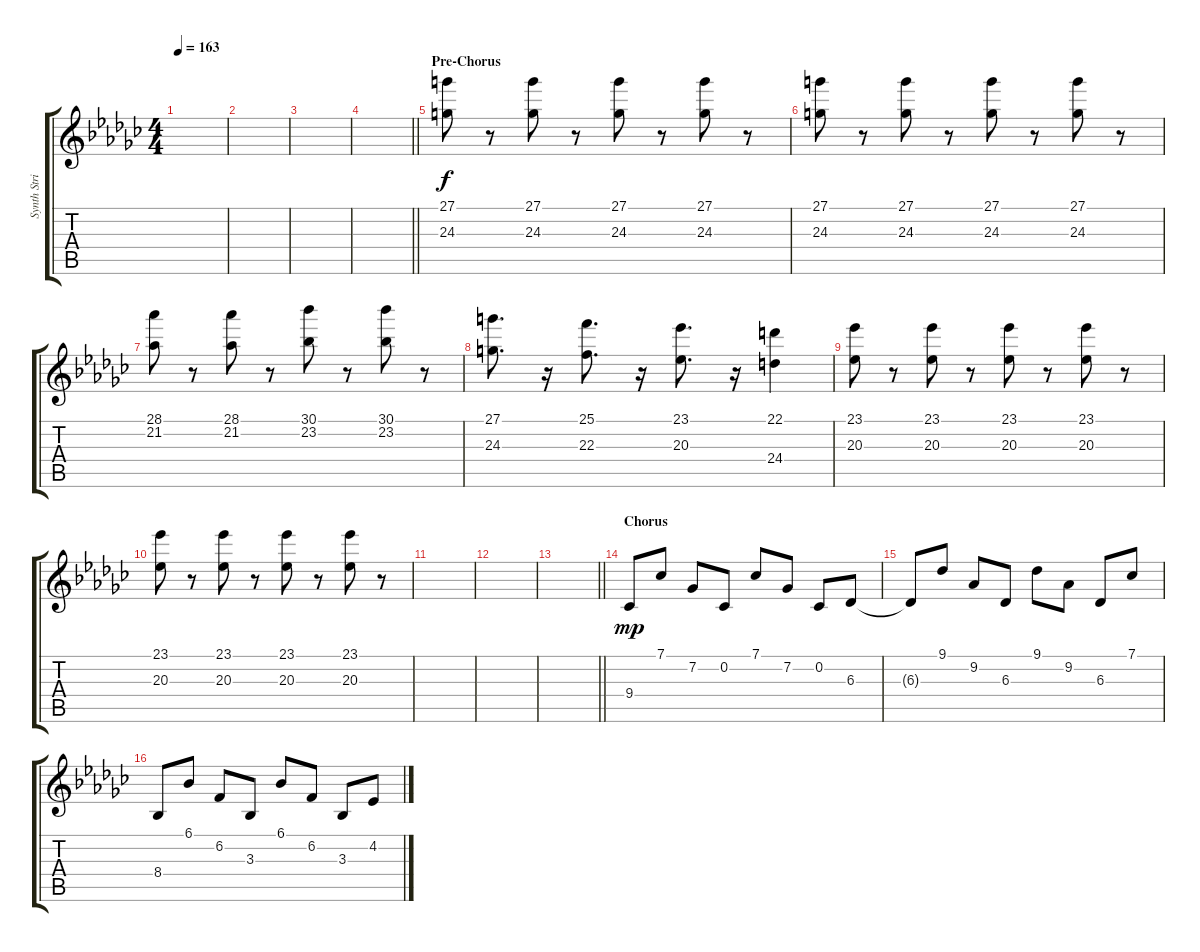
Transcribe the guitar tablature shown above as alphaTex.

\track ("Synth Strings 2" "Synth Stri") {instrument stringensemble1}
\staff {score tabs}
\tuning (E4 B3 G3 D3 A2 E2) {hide}
\ts (4 4)
\tempo 163
\clef g2
\ks gb
|
|
|
\barLineRight lightlight
|
\section ("" "Pre-Chorus")
(27.1 24.3).8 r.8 (27.1 24.3).8 r.8 (27.1 24.3).8 r.8 (27.1 24.3).8 r.8 |
(27.1 24.3).8 r.8 (27.1 24.3).8 r.8 (27.1 24.3).8 r.8 (27.1 24.3).8 r.8 |
(28.1 21.2).8 r.8 (28.1 21.2).8 r.8 (30.1 23.2).8 r.8 (30.1 23.2).8 r.8 |
(27.1 24.3).8{d} r.16 (25.1 22.3).8{d} r.16 (23.1 20.3).8{d} r.16 (22.1 24.4).4 |
(23.1 20.3).8 r.8 (23.1 20.3).8 r.8 (23.1 20.3).8 r.8 (23.1 20.3).8 r.8 |
(23.1 20.3).8 r.8 (23.1 20.3).8 r.8 (23.1 20.3).8 r.8 (23.1 20.3).8 r.8 |
|
|
\barLineRight lightlight
|
\section ("" "Chorus")
9.4.8{dy mp} 7.1.8 7.2.8 0.2.8 7.1.8 7.2.8 0.2.8 6.3.8 |
6.3{t}.8 9.1.8 9.2.8 6.3.8 9.1.8 9.2.8 6.3.8 7.1.8 |
8.4.8 6.1.8 6.2.8 3.3.8 6.1.8 6.2.8 3.3.8 4.2.8
